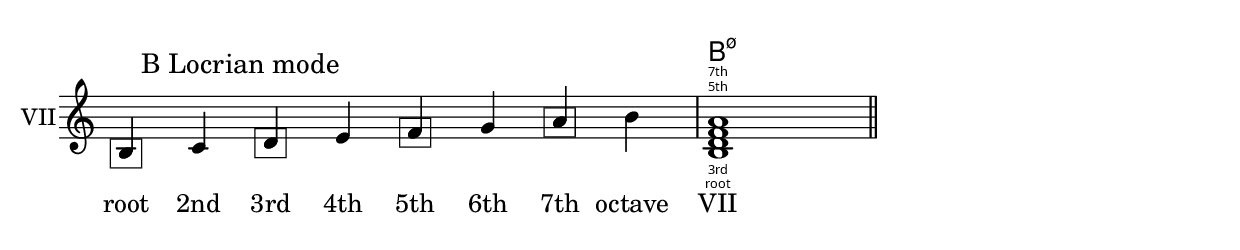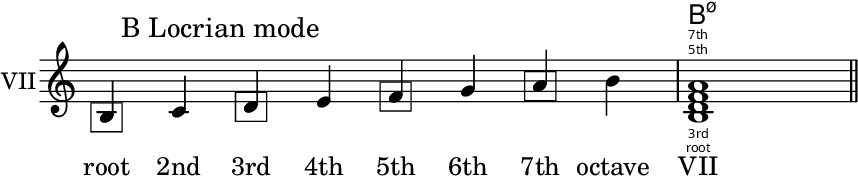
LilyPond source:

\version "2.24.4"
\language "english"
#(ly:set-option 'crop #t)
\include "include/alt.ly"
boxHead =
\once \override NoteHead.stencil = #(lambda (grob)
    (let* ((note (ly:note-head::print grob))
           (combo-stencil (ly:stencil-add
               note
               (box-stencil note 0.1 0.8))))
          (ly:make-stencil (ly:stencil-expr combo-stencil)
            (ly:stencil-extent note X)
            (ly:stencil-extent note Y))))

\include "include/thirds.ly"
\score {
  \midi {
    \tempo 4=140
  }
  \layout {
    \context {
      \Score
      \omit BarNumber
      \override SpacingSpanner.spacing-increment = 4
    }
    indent = 0\mm
  }
  {
    \new PianoStaff \with { instrumentName = VII } <<
    \chords {
      \set chordChanges = ##t % only show chords when they change
      \set noChordSymbol = ""
      \set minorChordModifier = \markup { "-" }
      \skip \ppp % spacer to set voice volume
      r\breve | b1:min7.5-
    }
    \new Staff {
      \key c \major
      \override Timing.TimeSignature.stencil = ##f
      \time 8/4
      \clef treble
      \relative {
        \skip \fff % spacer to set voice volume
        \sectionLabel \markup { "           B Locrian mode" }
        \boxHead b4
        c
        \boxHead d
        e
        \boxHead f
        g
        \boxHead a
        b
        <b,-\root d-\third f-\fifth a-\seventh>1
        \bar "||"
      }
      \addlyrics {
        root "2nd" "3rd" "4th" "5th" "6th" "7th" "octave" "VII"
      }
    }
    >>
  }
}
